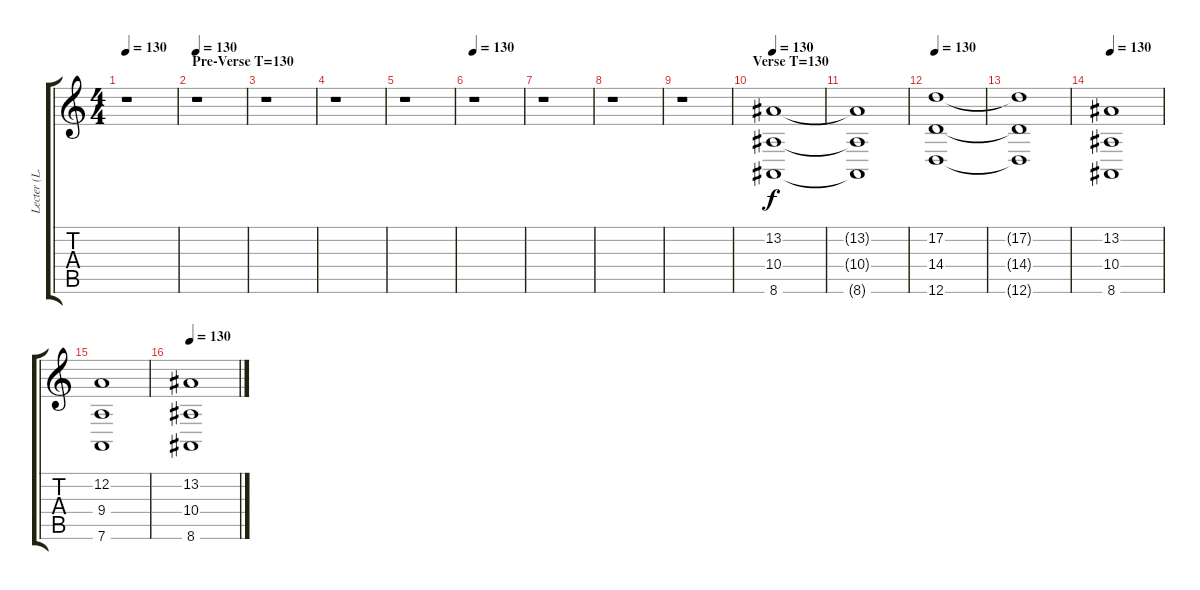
\track ("Lecter (L.H.)" "Lecter (L.") {instrument stringensemble1}
\staff {score tabs}
\tuning (D4 A3 F3 C3 G2 D2) {hide}
\ts (4 4)
\tempo 130
\clef g2
\ks c
r.1{dy f} |
\section ("" "Pre-Verse T=130")
\tempo 130
r.1 |
r.1 |
r.1 |
r.1 |
\tempo 130
r.1 |
r.1 |
r.1 |
r.1 |
\section ("" "Verse T=130")
\tempo 130
(13.2 10.4 8.6).1{balance 11} |
(13.2{t} 10.4{t} 8.6{t}).1 |
\tempo 130
(17.2 14.4 12.6).1{balance 11} |
(17.2{t} 14.4{t} 12.6{t}).1 |
\tempo 130
(13.2 10.4 8.6).1{balance 11} |
(12.2 9.4 7.6).1 |
\tempo 130
(13.2 10.4 8.6).1{balance 11}
